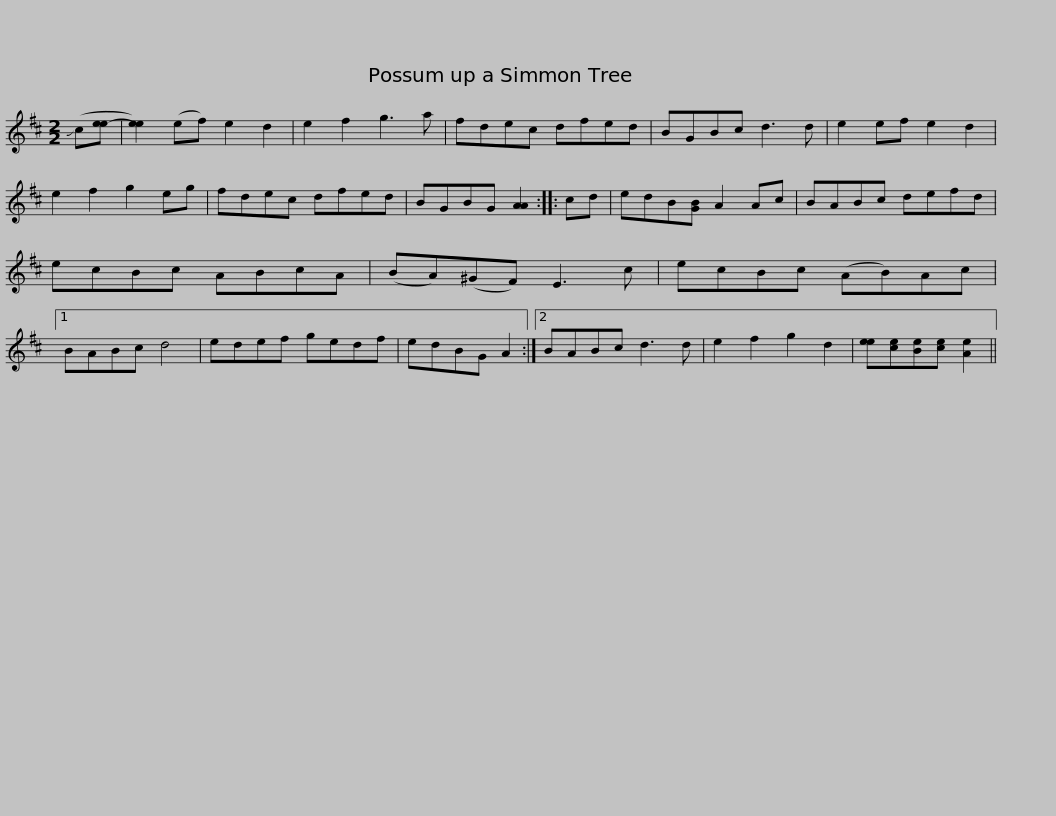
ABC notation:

X:1
L:1/8
M:2/2
I:linebreak $
K:D
V:1 treble
V:1
 (!slide!c[ee-] | [ee]2) (ef) e2 d2 | e2 f2 g3 a | fdec dfed | BGBc d3 d | %5
 e2 ef e2 d2 | e2 f2 g2 eg |$ fdec dfed | BGBG [AA]2 :: cd | %10
 edB[GB] A2 Ac | BABc defd | ecBc ABcA |$ (BA)(^GF) E3 c | ecBc (AB)Ac |1 %15
 BABc d4 | edef gedf | edBG A2 :|2 BABc d3 d | e2 f2 g2 d2 |$ %20
 [ee][ce][Be][ce] [Ae]2 || %21
